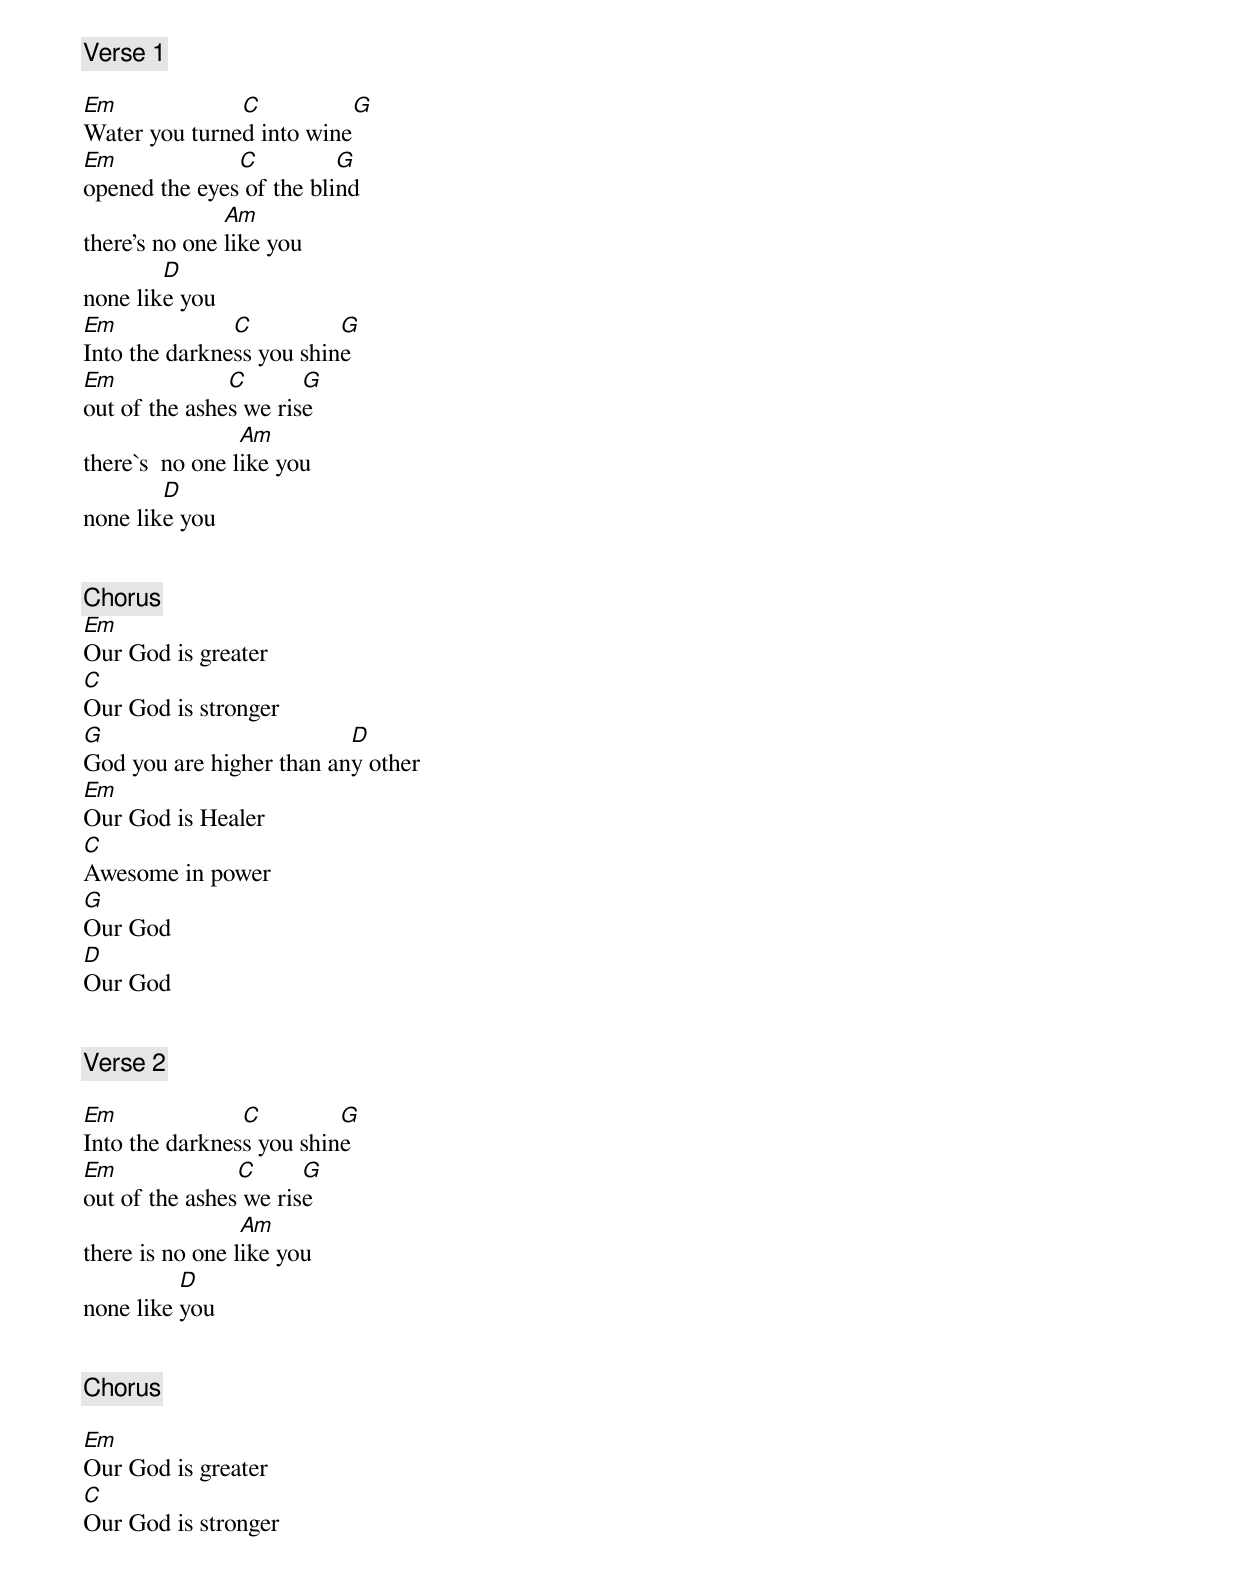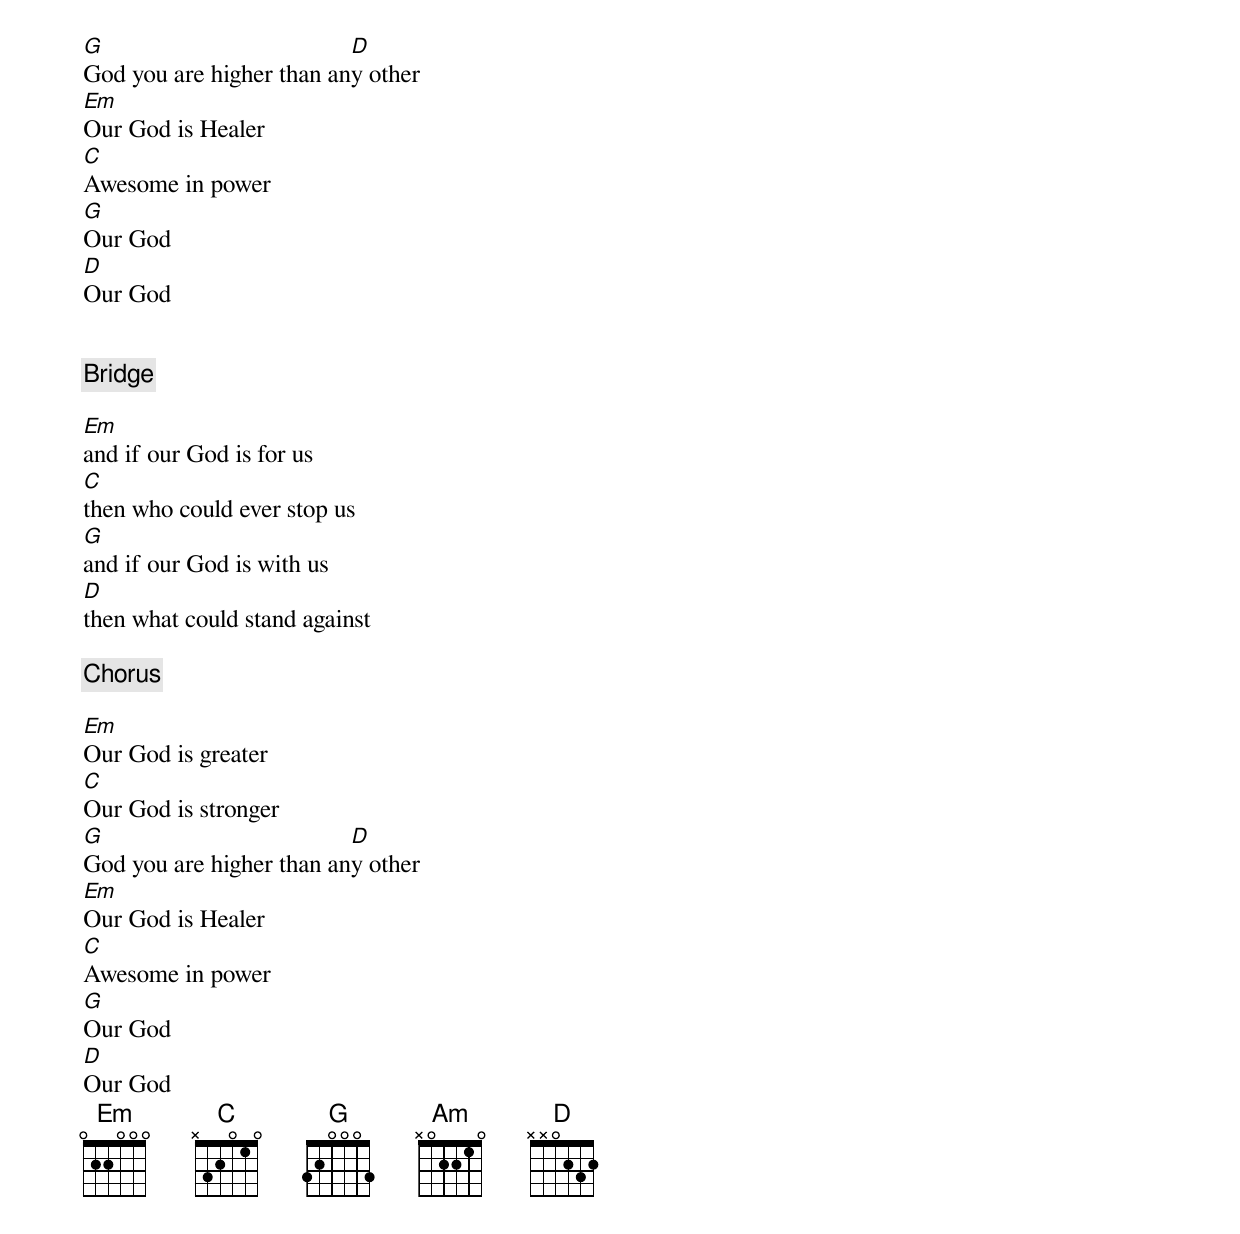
[Verse 1]

Em             C          G
Water you turned into wine
Em             C          G
opened the eyes of the blind
               Am
there's no one like you
        D
none like you
Em             C          G
Into the darkness you shine
Em             C       G
out of the ashes we rise
                 Am
there`s  no one like you
        D
none like you


[Chorus]
Em
Our God is greater
C
Our God is stronger
G                         D
God you are higher than any other
Em
Our God is Healer
C
Awesome in power
G
Our God
D
Our God


[Verse 2]

Em              C         G
Into the darkness you shine
Em              C      G
out of the ashes we rise
                 Am
there is no one like you
          D
none like you


[Chorus]

Em
Our God is greater
C
Our God is stronger
G                         D
God you are higher than any other
Em
Our God is Healer
C
Awesome in power
G
Our God
D
Our God


[Bridge]

Em
and if our God is for us
C
then who could ever stop us
G
and if our God is with us
D
then what could stand against

[Chorus]

Em
Our God is greater
C
Our God is stronger
G                         D
God you are higher than any other
Em
Our God is Healer
C
Awesome in power
G
Our God
D
Our God
